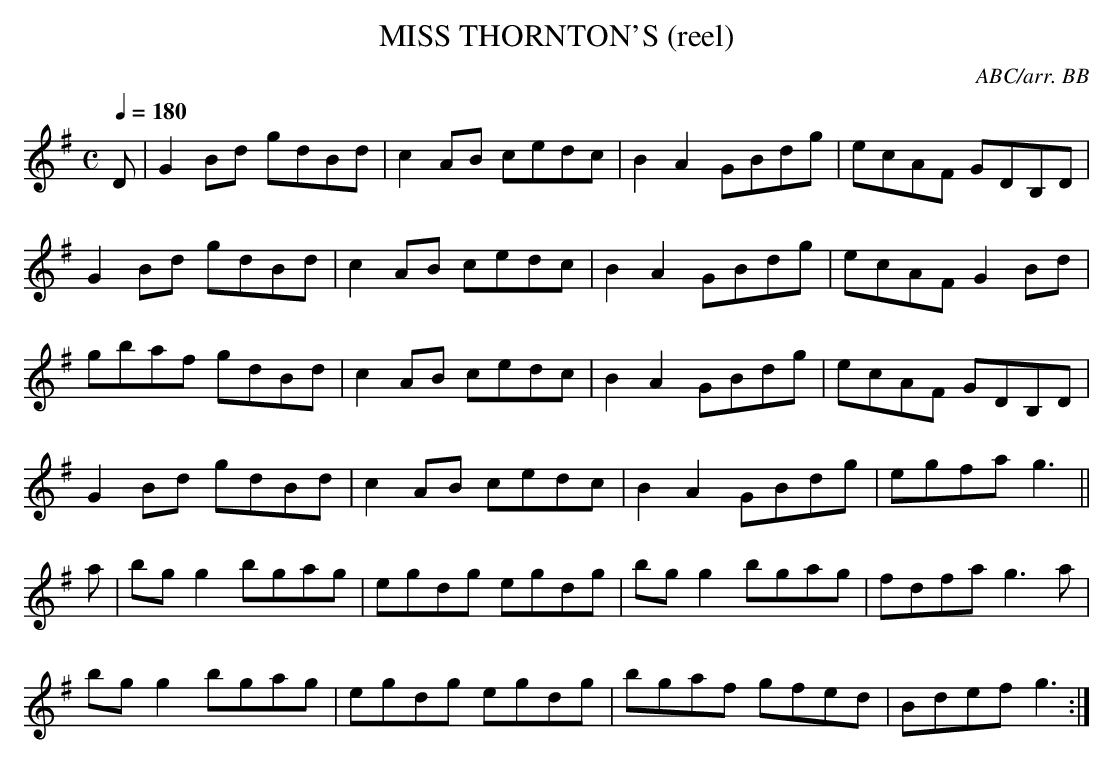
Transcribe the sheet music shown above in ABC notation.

X:1
T:MISS THORNTON'S (reel)
C:ABC/arr. BB
M:C
Q:1/4=180
K:G
D|G2Bd gdBd|c2AB cedc|B2 A2 GBdg|ecAF GDB,D|
G2Bd gdBd|c2AB cedc|B2 A2 GBdg|ecAF G2Bd|
gbaf gdBd|c2AB cedc|B2 A2 GBdg|ecAF GDB,D|
G2Bd gdBd|c2AB cedc|B2 A2 GBdg|egfa g3||
a|bgg2 bgag|egdg egdg|bgg2 bgag|fdfa g3a|
bgg2 bgag|egdg egdg|bgaf gfed|Bdef g3:|
